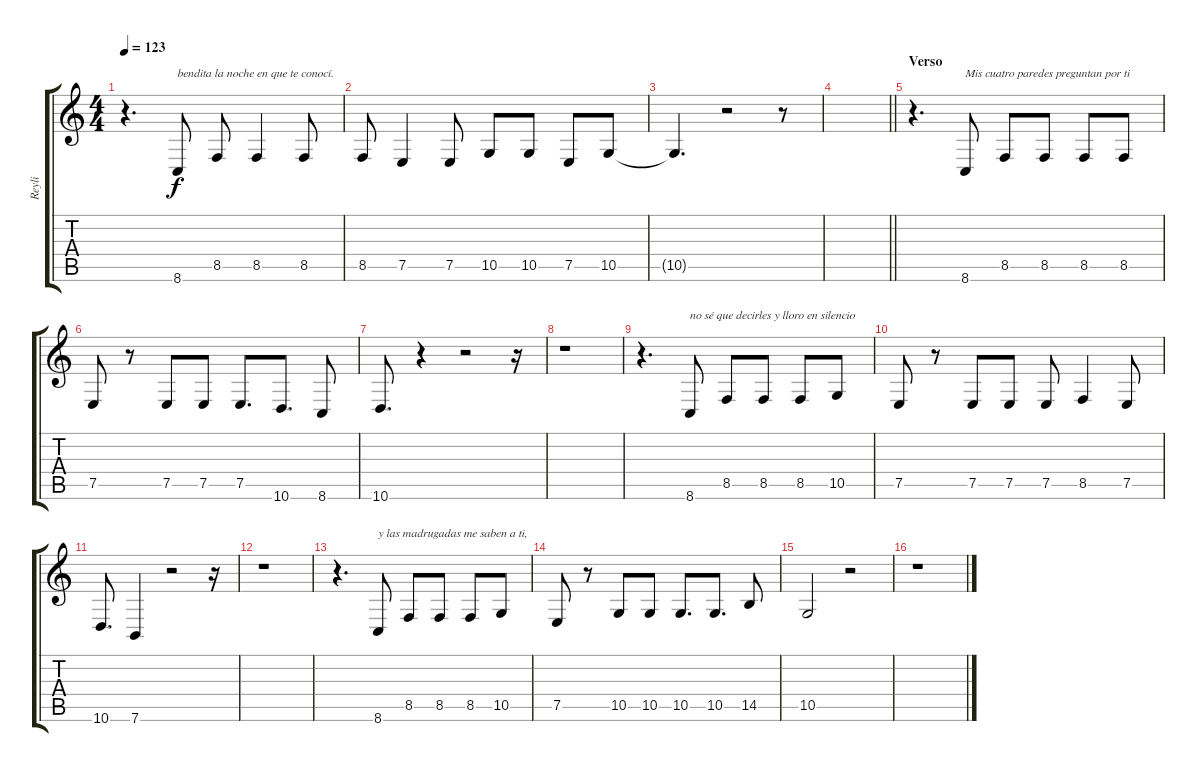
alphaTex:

\track ("Reyli" "Reyli") {instrument cello}
\staff {score tabs}
\tuning (E4 B3 G3 D3 A2 E2) {hide}
\ts (4 4)
\tempo 123
\clef g2
\ks c
r.4{d dy f} 8.6.8{txt "bendita la noche en que te conocí. "} 8.5.8 8.5.4 8.5.8 |
8.5.8 7.5.4 7.5.8 10.5.8 10.5.8 7.5.8 10.5.8 |
10.5{t}.4{d} r.2 r.8 |
\barLineRight lightlight
|
\section ("" "Verso")
r.4{d} 8.6.8{txt "Mis cuatro paredes preguntan por ti "} 8.5.8 8.5.8 8.5.8 8.5.8 |
7.5.8 r.8 7.5.8 7.5.8 7.5.8{d} 10.6.8{d} 8.6.8 |
10.6.8{d} r.4 r.2 r.16 |
r.1 |
r.4{d} 8.6.8{txt "no sé que decirles y lloro en silencio "} 8.5.8 8.5.8 8.5.8 10.5.8 |
7.5.8 r.8 7.5.8 7.5.8 7.5.8 8.5.4 7.5.8 |
10.6.8{d} 7.6.4 r.2 r.16 |
r.1 |
r.4{d} 8.6.8{txt "y las madrugadas me saben a ti, "} 8.5.8 8.5.8 8.5.8 10.5.8 |
7.5.8 r.8 10.5.8 10.5.8 10.5.8{d} 10.5.8{d} 14.5.8 |
10.5.2 r.2 |
r.1
